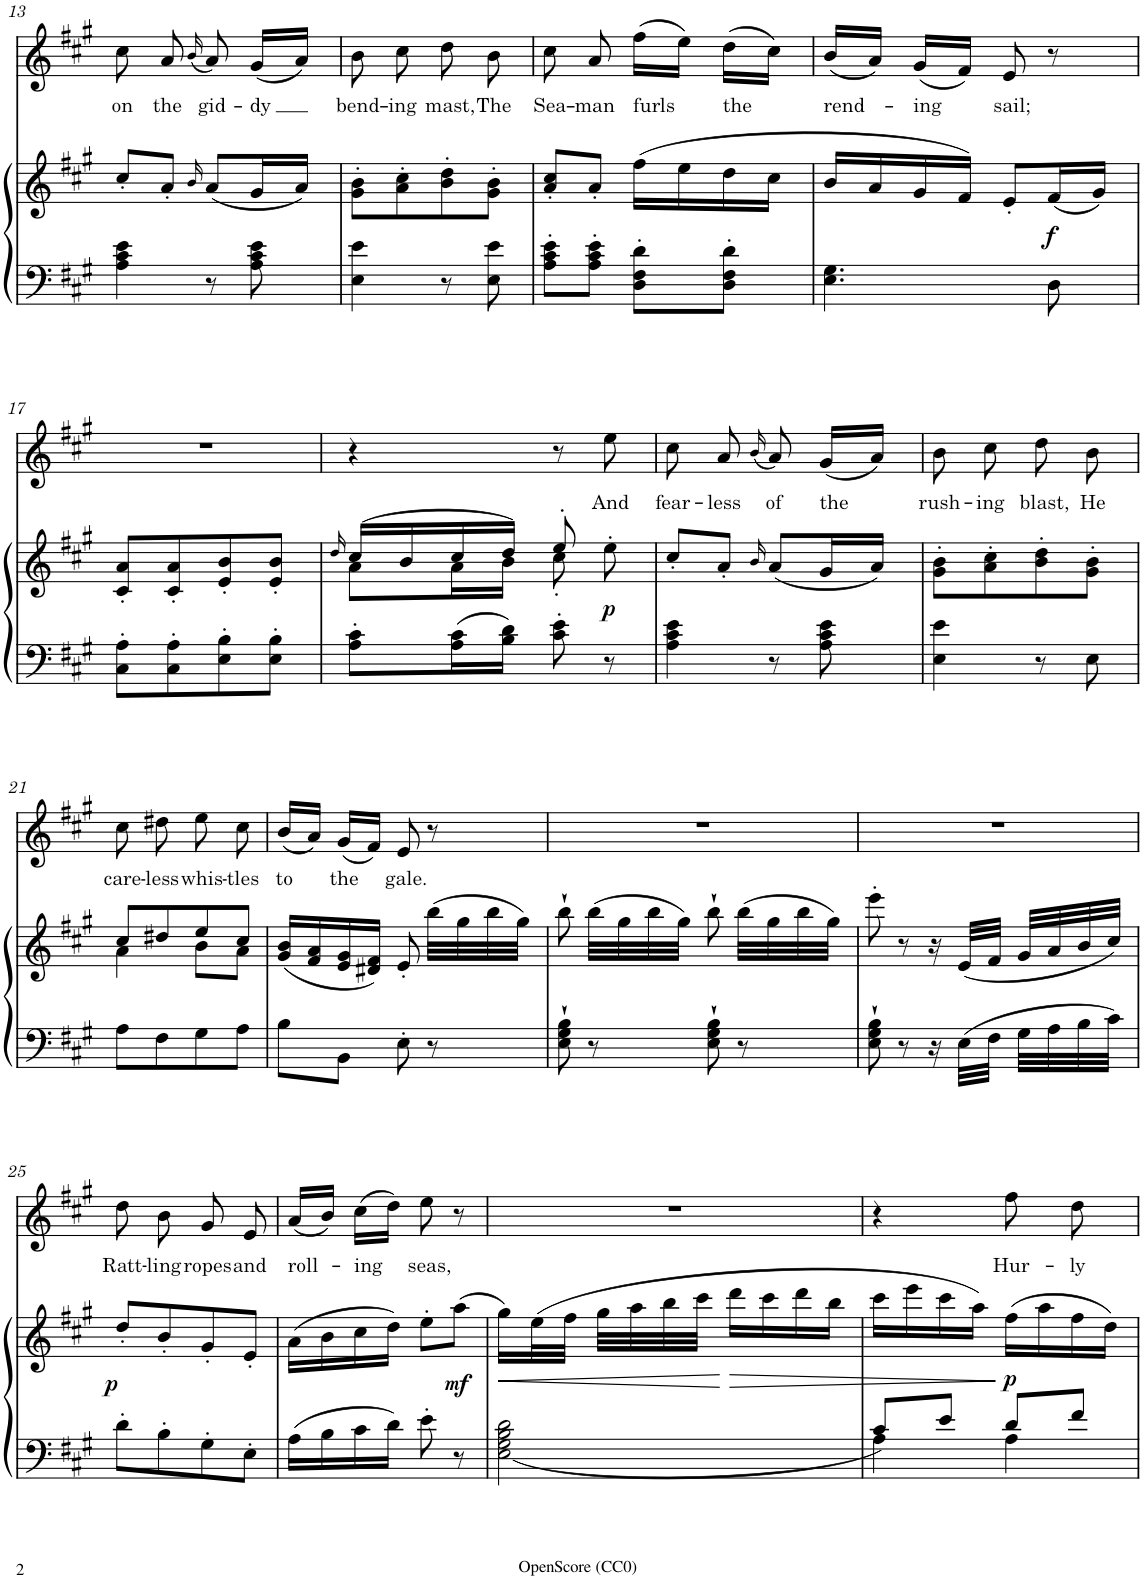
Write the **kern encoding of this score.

**kern	**kern	**dynam	**kern	**text
*part2	*part2	*part2	*part1	*part1
*staff3	*staff2	*staff2/3	*staff1	*staff1
*I"Piano	*	*	*I"Voice	*
*I'Pno	*	*	*	*
!!LO:PB:g=z
*clefF4	*clefG2	*	*clefG2	*
*k[f#c#g#]	*k[f#c#g#]	*	*k[f#c#g#]	*
*M2/4	*M2/4	*	*M2/4	*
=13	=13	=13	=13	=13
!	!	!	!	!LO:LY:b
4A\ 4c#\ 4e\	8cc#'/L	.	8cc#\	on
!	!	!	!	!LO:LY:b
.	8a'/J	.	8a/	the
.	16qb/	.	(16qb/	.
!	!	!	!	!LO:LY:b
8r	(8a/L	.	8a/)	gid-
!	!	!	!	!LO:LY:b
8A\ 8c#\ 8e\	16g#/L	.	(16g#/LL	-dy
.	16a/JJ)	.	16a/JJ)	.
=14	=14	=14	=14	=14
!	!	!	!	!LO:LY:b
4E\ 4e\	8g#\' 8b\'L	.	8b\	bend-
!	!	!	!	!LO:LY:b
.	8a\' 8cc#\'	.	8cc#\	-ing
!	!	!	!	!LO:LY:b
8r	8b\' 8dd\'	.	8dd\	mast,
!	!	!	!	!LO:LY:b
8E\ 8e\	8g#\' 8b\'J	.	8b\	The
=15	=15	=15	=15	=15
!	!	!	!	!LO:LY:b
8A\' 8c#\' 8e\'L	8a/' 8cc#/'L	.	8cc#\	Sea-
!	!	!	!	!LO:LY:b
8A\' 8c#\' 8e\'J	8a'/J	.	8a/	-man
!	!	!	!	!LO:LY:b
8D\' 8F#\' 8d\'L	(16ff#\LL	.	(16ff#\LL	furls
.	16ee\	.	16ee\JJ)	.
!	!	!	!	!LO:LY:b
8D\' 8F#\' 8d\'J	16dd\	.	(16dd\LL	the
.	16cc#\JJ	.	16cc#\JJ)	.
=16	=16	=16	=16	=16
!	!	!	!	!LO:LY:b
4.E\ 4.G#\	16b/LL	.	(16b/LL	rend-
.	16a/	.	16a/JJ)	.
!	!	!	!	!LO:LY:b
.	16g#/	.	(16g#/LL	-ing
.	16f#/JJ)	.	16f#/JJ)	.
!	!	!	!	!LO:LY:b
.	8e'/L	.	8e/	sail;
!	!	!LO:DY:b	!	!
8D\	(16f#/L	f	8r	.
.	16g#/JJ)	.	.	.
!!LO:LB:g=z
=17	=17	=17	=17	=17
8C#\' 8A\'L	8c#/' 8a/'L	.	2r	.
8C#\' 8A\'	8c#/' 8a/'	.	.	.
8E\' 8B\'	8e/' 8b/'	.	.	.
8E\' 8B\'J	8e/' 8b/'J	.	.	.
=18	=18	=18	=18	=18
.	16qdd/	.	.	.
*	*^	*	*	*
8A\' 8c#\'L	(16cc#/LL	8a\L	.	4r	.
.	16b/	.	.	.	.
16A\ 16c#\L	16cc#/	16a\L	.	.	.
16B\ 16d\JJ	16dd/JJ)	16b\JJ	.	.	.
8c#\' 8e\'	8ee'/	8cc#'\	.	8r	.
!	!	!	!LO:DY:b	!	!LO:LY:b
8r	8ee'\	8ryy	p	8ee\	And
=19	=19	=19	=19	=19	=19
!	!	!	!	!	!LO:LY:b
*	*v	*v	*	*	*
4A\ 4c#\ 4e\	8cc#'/L	.	8cc#\	fear-
!	!	!	!	!LO:LY:b
.	8a'/J	.	8a/	-less
.	16qb/	.	(16qb/	.
!	!	!	!	!LO:LY:b
8r	(8a/L	.	8a/)	of
!	!	!	!	!LO:LY:b
8A\ 8c#\ 8e\	16g#/L	.	(16g#/LL	the
.	16a/JJ)	.	16a/JJ)	.
=20	=20	=20	=20	=20
!	!	!	!	!LO:LY:b
4E\ 4e\	8g#\' 8b\'L	.	8b\	rush-
!	!	!	!	!LO:LY:b
.	8a\' 8cc#\'	.	8cc#\	-ing
!	!	!	!	!LO:LY:b
8r	8b\' 8dd\'	.	8dd\	blast,
!	!	!	!	!LO:LY:b
8E\	8g#\' 8b\'J	.	8b\	He
!!LO:LB:g=z
=21	=21	=21	=21	=21
*	*^	*	*	*
!	!	!	!	!	!LO:LY:b
8A\L	8cc#/L	4a\	.	8cc#\	care-
!	!	!	!	!	!LO:LY:b
8F#\	8dd#X/	.	.	8dd#X\	-less
!	!	!	!	!	!LO:LY:b
8G#\	8ee/	8b\L	.	8ee\	whis-
!	!	!	!	!	!LO:LY:b
8A\J	8cc#/J	8a\J	.	8cc#\	-tles
=22	=22	=22	=22	=22	=22
!	!	!	!	!	!LO:LY:b
*	*v	*v	*	*	*
8B\L	(16g#/ 16b/LL	.	(16b/LL	to
.	16f#/ 16a/	.	16a/JJ)	.
!	!	!	!	!LO:LY:b
8BB\J	16e/ 16g#/	.	(16g#/LL	the
.	16d#X/ 16f#/JJ)	.	16f#/JJ)	.
!	!	!	!	!LO:LY:b
8E'\	8e'/	.	8e/	gale.
8r	(32bb\LLL	.	8r	.
.	32gg#\	.	.	.
.	32bb\	.	.	.
.	32gg#\JJJ)	.	.	.
=23	=23	=23	=23	=23
8E\` 8G#\` 8B\`	8bb`\	.	2r	.
8r	(32bb\LLL	.	.	.
.	32gg#\	.	.	.
.	32bb\	.	.	.
.	32gg#\JJJ)	.	.	.
8E\` 8G#\` 8B\`	8bb`\	.	.	.
8r	(32bb\LLL	.	.	.
.	32gg#\	.	.	.
.	32bb\	.	.	.
.	32gg#\JJJ)	.	.	.
=24	=24	=24	=24	=24
8E\` 8G#\` 8B\`	8eee'\	.	2r	.
8r	8r	.	.	.
16r	16r	.	.	.
32E\LLL	(32e/LLL	.	.	.
32F#\JJJ	32f#/JJJ	.	.	.
32G#\LLL	32g#/LLL	.	.	.
32A\	32a/	.	.	.
32B\	32b/	.	.	.
32c#\JJJ	32cc#/JJJ)	.	.	.
!!LO:LB:g=z
=25	=25	=25	=25	=25
!	!	!LO:DY:b	!	!LO:LY:b
8d'\L	8dd'/L	p	8dd\	Ratt-
!	!	!	!	!LO:LY:b
8B'\	8b'/	.	8b\	-ling
!	!	!	!	!LO:LY:b
8G#'\	8g#'/	.	8g#/	ropes
!	!	!	!	!LO:LY:b
8E'\J	8e'/J	.	8e/	and
=26	=26	=26	=26	=26
!	!	!	!	!LO:LY:b
16A\LL	(16a\LL	.	(16a/LL	roll-
16B\	16b\	.	16b/JJ)	.
!	!	!	!	!LO:LY:b
16c#\	16cc#\	.	(16cc#\LL	-ing
16d\JJ	16dd\JJ)	.	16dd\JJ)	.
!	!	!	!	!LO:LY:b
8e'\	8ee'\L	.	8ee\	seas,
!	!	!LO:DY:b	!	!
8r	(8aa\J	mf	8r	.
=27	=27	=27	=27	=27
!	!	!LO:HP:b	!	!
2E\ 2G#\ 2B\ 2d\	16gg#\LL)	<	2r	.
.	(32ee\L	.	.	.
.	32ff#\JJJ	.	.	.
.	32gg#\LLL	.	.	.
.	32aa\	.	.	.
.	32bb\	.	.	.
.	32ccc#\JJJ	.	.	.
!	!	!LO:HP:n=1:b	!	!
.	16ddd\LL	[ >	.	.
.	16ccc#\	.	.	.
.	16ddd\	.	.	.
.	16bb\JJ	.	.	.
=28	=28	=28	=28	=28
*^	*	*	*	*
8c#/L	4A\	16ccc#\LL	.	4r	.
.	.	16eee\	.	.	.
8e/J	.	16ccc#\	.	.	.
.	.	16aa\JJ)	.	.	.
!	!	!	!LO:DY:n=1:b	!	!LO:LY:b
8d/L	4A\	(16ff#\LL	] p	8ff#\	Hur-
.	.	16aa\	.	.	.
!	!	!	!	!	!LO:LY:b
8f#/J	.	16ff#\	.	8dd\	-ly
.	.	16dd\JJ)	.	.	.
*v	*v	*	*	*	*
=	=	=	=	=
*-	*-	*-	*-	*-
